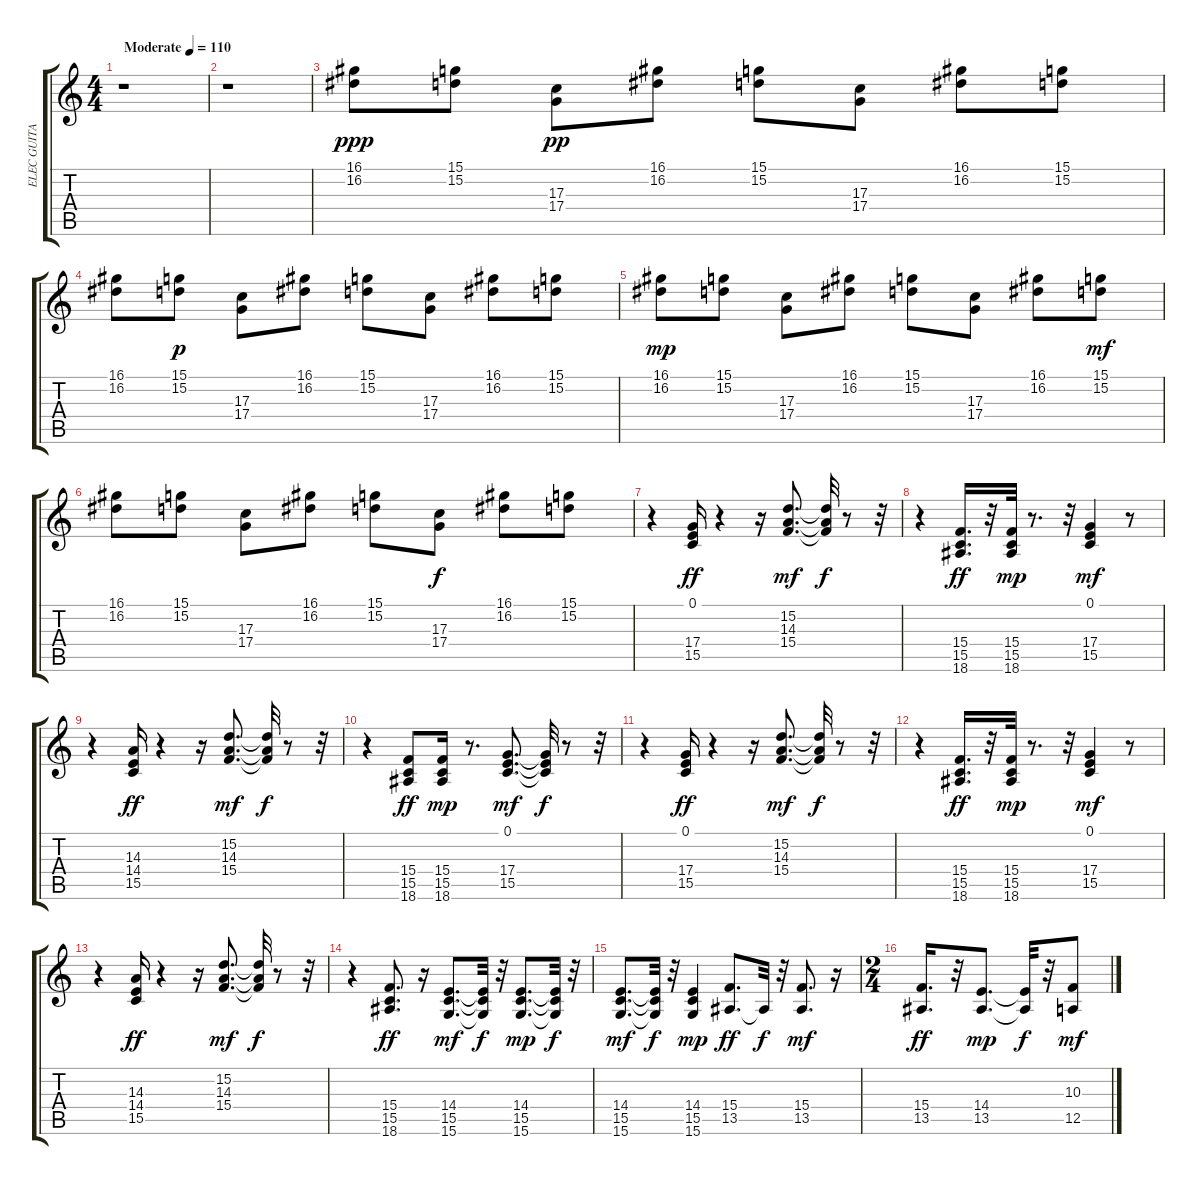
\track ("ELEC GUITAR" "ELEC GUITA") {solo instrument lead8bassandlead}
\staff {score tabs}
\tuning (E4 B3 G3 D3 A2 E2) {hide}
\ts (4 4)
\tempo (110 "Moderate")
\clef g2
\ks c
r.1{dy ppp instrument lead8bassandlead} |
r.1 |
(16.1 16.2).8 (15.1 15.2).8 (17.3 17.4).8{dy pp} (16.1 16.2).8 (15.1 15.2).8 (17.3 17.4).8 (16.1 16.2).8 (15.1 15.2).8 |
(16.1 16.2).8 (15.1 15.2).8{dy p} (17.3 17.4).8 (16.1 16.2).8 (15.1 15.2).8 (17.3 17.4).8 (16.1 16.2).8 (15.1 15.2).8 |
(16.1 16.2).8{dy mp} (15.1 15.2).8 (17.3 17.4).8 (16.1 16.2).8 (15.1 15.2).8 (17.3 17.4).8 (16.1 16.2).8 (15.1 15.2).8{dy mf} |
(16.1 16.2).8 (15.1 15.2).8 (17.3 17.4).8 (16.1 16.2).8 (15.1 15.2).8 (17.3 17.4).8{dy f} (16.1 16.2).8 (15.1 15.2).8 |
r.4 (0.1 17.4 15.5).16{dy ff} r.4 r.16 (15.2 14.3 15.4).8{d dy mf} (15.2{t} 14.3{t} 15.4{t}).32{dy f} r.8 r.32 |
r.4 (15.4 15.5 18.6).16{d dy ff} r.32 (15.4 15.5 18.6).32{dy mp} r.8{d} r.32 (0.1 17.4 15.5).4{dy mf} r.8 |
r.4 (14.3 14.4 15.5).16{dy ff} r.4 r.16 (15.2 14.3 15.4).8{d dy mf} (15.2{t} 14.3{t} 15.4{t}).32{dy f} r.8 r.32 |
r.4 (15.4 15.5 18.6).8{dy ff} (15.4 15.5 18.6).16{dy mp} r.8{d} (0.1 17.4 15.5).8{d dy mf} (0.1{t} 17.4{t} 15.5{t}).32{dy f} r.8 r.32 |
r.4 (0.1 17.4 15.5).16{dy ff} r.4 r.16 (15.2 14.3 15.4).8{d dy mf} (15.2{t} 14.3{t} 15.4{t}).32{dy f} r.8 r.32 |
r.4 (15.4 15.5 18.6).16{d dy ff} r.32 (15.4 15.5 18.6).32{dy mp} r.8{d} r.32 (0.1 17.4 15.5).4{dy mf} r.8 |
r.4 (14.3 14.4 15.5).16{dy ff} r.4 r.16 (15.2 14.3 15.4).8{d dy mf} (15.2{t} 14.3{t} 15.4{t}).32{dy f} r.8 r.32 |
r.4 (15.4 15.5 18.6).8{d dy ff} r.16 (14.4 15.5 15.6).8{d dy mf} (14.4{t} 15.5{t} 15.6{t}).32{dy f} r.32 (14.4 15.5 15.6).8{d dy mp} (14.4{t} 15.5{t} 15.6{t}).32{dy f} r.32 |
(14.4 15.5 15.6).8{d dy mf} (14.4{t} 15.5{t} 15.6{t}).32{dy f} r.32 (14.4 15.5 15.6).4{dy mp} (15.4 13.5).8{d dy ff} 13.5{t}.32{dy f} r.32 (15.4 13.5).8{d dy mf} r.16 |
\ts (2 4)
(15.4 13.5).16{d dy ff} r.32 (14.4 13.5).8{d dy mp} (14.4{t} 13.5{t}).32{dy f} r.32 (10.3 12.5).8{dy mf}
